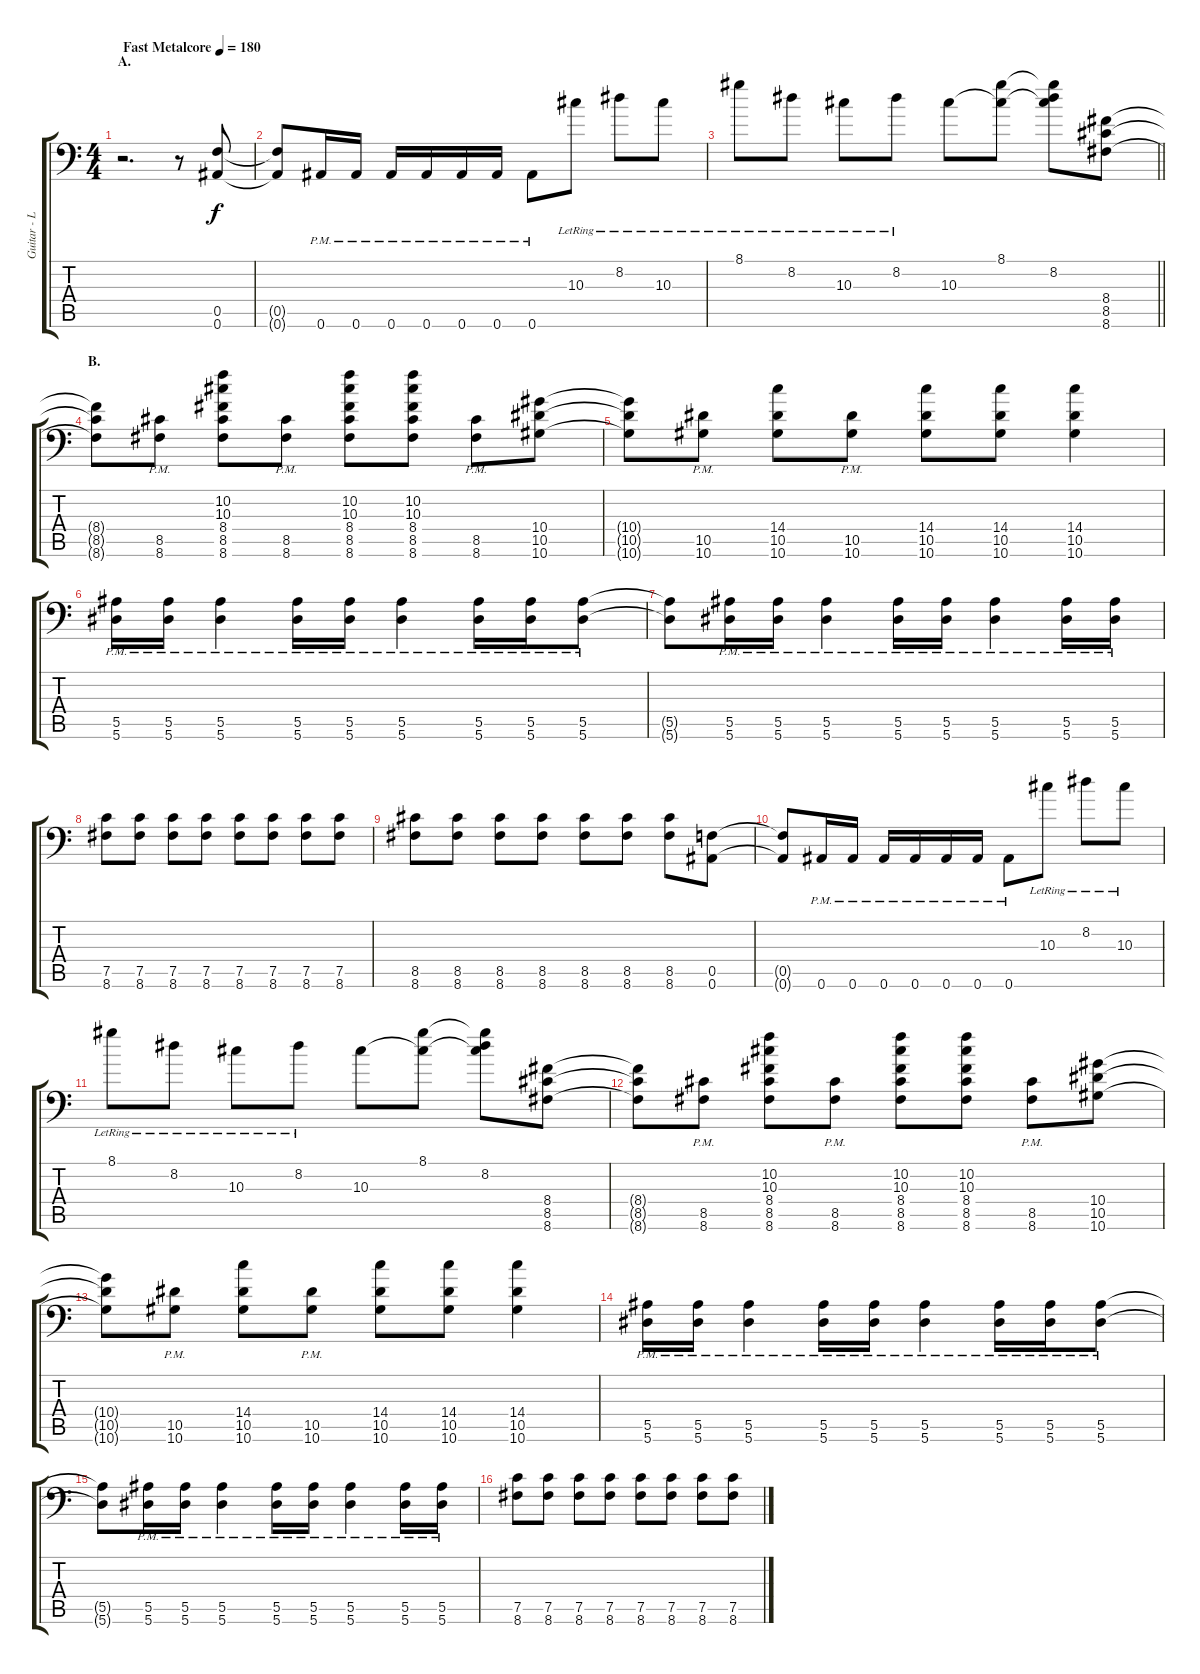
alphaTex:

\track ("Guitar - Left" "Guitar - L") {mute instrument distortionguitar}
\staff {score tabs}
\tuning (C4 G3 Eb3 Bb2 F2 Bb1) {hide}
\ts (4 4)
\section ("" "A.")
\tempo (180 "Fast Metalcore")
\clef f4
\ks c
r.2{d dy f instrument distortionguitar} r.8 (0.5 0.6).8 |
(0.5{t} 0.6{t}).8 0.6{pm}.16 0.6{pm}.16 0.6{pm}.16 0.6{pm}.16 0.6{pm}.16 0.6{pm}.16 0.6{pm}.8 10.3{lr}.8 8.2{lr}.8 10.3{lr}.8 |
\barLineRight lightlight
8.1{lr}.8 8.2{lr}.8 10.3{lr}.8 8.2{lr}.8 10.3.8 (8.1 10.3{t}).8 (8.1{t} 8.2 10.3{t}).8 (8.4 8.5 8.6).8 |
\section ("" "B.")
(8.4{t} 8.5{t} 8.6{t}).8 (8.5{pm} 8.6{pm}).8 (10.2 10.3 8.4 8.5 8.6).8 (8.5{pm} 8.6{pm}).8 (10.2 10.3 8.4 8.5 8.6).8 (10.2 10.3 8.4 8.5 8.6).8 (8.5{pm} 8.6{pm}).8 (10.4 10.5 10.6).8 |
(10.4{t} 10.5{t} 10.6{t}).8 (10.5{pm} 10.6{pm}).8 (14.4 10.5 10.6).8 (10.5{pm} 10.6{pm}).8 (14.4 10.5 10.6).8 (14.4 10.5 10.6).8 (14.4 10.5 10.6).4 |
(5.5{pm} 5.6{pm}).16 (5.5{pm} 5.6{pm}).16 (5.5{pm} 5.6{pm}).4 (5.5{pm} 5.6{pm}).16 (5.5{pm} 5.6{pm}).16 (5.5{pm} 5.6{pm}).4 (5.5{pm} 5.6{pm}).16 (5.5{pm} 5.6{pm}).16 (5.5{pm} 5.6{pm}).8 |
(5.5{t} 5.6{t}).8 (5.5{pm} 5.6{pm}).16 (5.5{pm} 5.6{pm}).16 (5.5{pm} 5.6{pm}).4 (5.5{pm} 5.6{pm}).16 (5.5{pm} 5.6{pm}).16 (5.5{pm} 5.6{pm}).4 (5.5{pm} 5.6{pm}).16 (5.5{pm} 5.6{pm}).16 |
(7.5 8.6).8 (7.5 8.6).8 (7.5 8.6).8 (7.5 8.6).8 (7.5 8.6).8 (7.5 8.6).8 (7.5 8.6).8 (7.5 8.6).8 |
(8.5 8.6).8 (8.5 8.6).8 (8.5 8.6).8 (8.5 8.6).8 (8.5 8.6).8 (8.5 8.6).8 (8.5 8.6).8 (0.5 0.6).8 |
(0.5{t} 0.6{t}).8 0.6{pm}.16 0.6{pm}.16 0.6{pm}.16 0.6{pm}.16 0.6{pm}.16 0.6{pm}.16 0.6{pm}.8 10.3{lr}.8 8.2{lr}.8 10.3{lr}.8 |
8.1{lr}.8 8.2{lr}.8 10.3{lr}.8 8.2{lr}.8 10.3.8 (8.1 10.3{t}).8 (8.1{t} 8.2 10.3{t}).8 (8.4 8.5 8.6).8 |
(8.4{t} 8.5{t} 8.6{t}).8 (8.5{pm} 8.6{pm}).8 (10.2 10.3 8.4 8.5 8.6).8 (8.5{pm} 8.6{pm}).8 (10.2 10.3 8.4 8.5 8.6).8 (10.2 10.3 8.4 8.5 8.6).8 (8.5{pm} 8.6{pm}).8 (10.4 10.5 10.6).8 |
(10.4{t} 10.5{t} 10.6{t}).8 (10.5{pm} 10.6{pm}).8 (14.4 10.5 10.6).8 (10.5{pm} 10.6{pm}).8 (14.4 10.5 10.6).8 (14.4 10.5 10.6).8 (14.4 10.5 10.6).4 |
(5.5{pm} 5.6{pm}).16 (5.5{pm} 5.6{pm}).16 (5.5{pm} 5.6{pm}).4 (5.5{pm} 5.6{pm}).16 (5.5{pm} 5.6{pm}).16 (5.5{pm} 5.6{pm}).4 (5.5{pm} 5.6{pm}).16 (5.5{pm} 5.6{pm}).16 (5.5{pm} 5.6{pm}).8 |
(5.5{t} 5.6{t}).8 (5.5{pm} 5.6{pm}).16 (5.5{pm} 5.6{pm}).16 (5.5{pm} 5.6{pm}).4 (5.5{pm} 5.6{pm}).16 (5.5{pm} 5.6{pm}).16 (5.5{pm} 5.6{pm}).4 (5.5{pm} 5.6{pm}).16 (5.5{pm} 5.6{pm}).16 |
(7.5 8.6).8 (7.5 8.6).8 (7.5 8.6).8 (7.5 8.6).8 (7.5 8.6).8 (7.5 8.6).8 (7.5 8.6).8 (7.5 8.6).8
